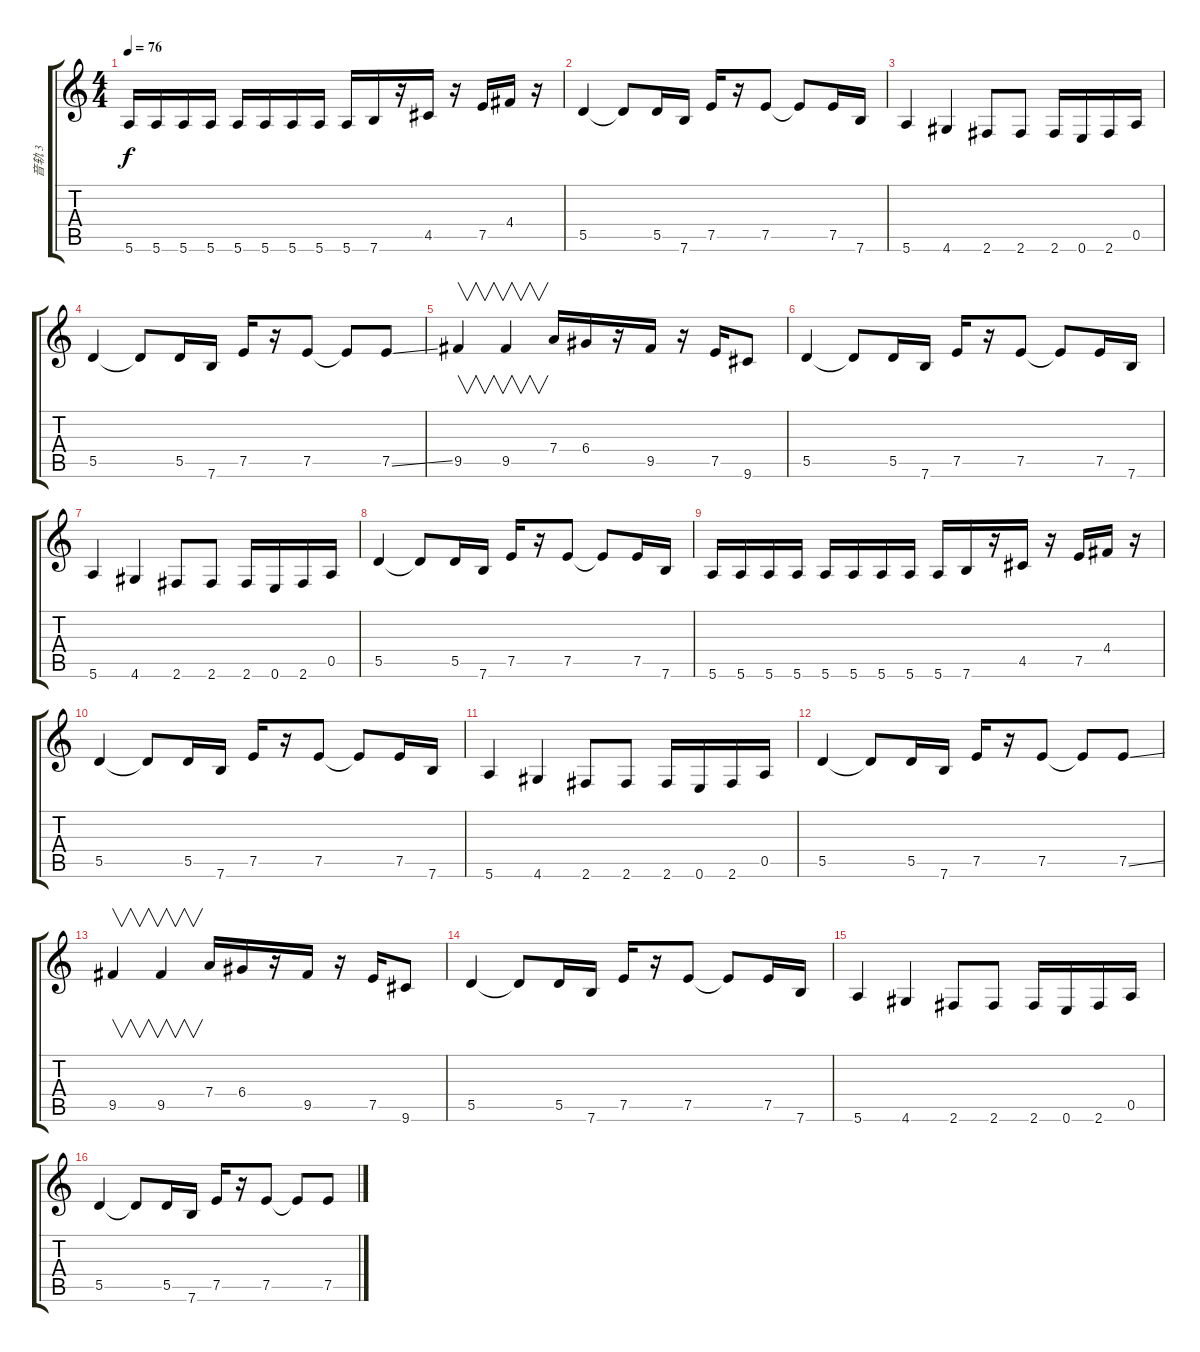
\track ("音轨 3" "音轨 3") {instrument electricbassfinger}
\staff {score tabs}
\tuning (E4 B3 G3 D3 A2 E2) {hide}
\ts (4 4)
\tempo 76
\clef g2
\ks c
5.6.16{dy f instrument electricbassfinger} 5.6.16 5.6.16 5.6.16 5.6.16 5.6.16 5.6.16 5.6.16 5.6.16 7.6.16 r.16 4.5.16 r.16 7.5.16 4.4.16 r.16 |
5.5.4 5.5{t}.8 5.5.16 7.6.16 7.5.16 r.16 7.5.8 7.5{t}.8 7.5.16 7.6.16 |
5.6.4 4.6.4 2.6.8 2.6.8 2.6.16 0.6.16 2.6.16 0.5.16 |
5.5.4 5.5{t}.8 5.5.16 7.6.16 7.5.16 r.16 7.5.8 7.5{t}.8 7.5{ss}.8 |
9.5.4{v} 9.5.4{v} 7.4.16 6.4.16 r.16 9.5.16 r.16 7.5.16 9.6.8 |
5.5.4 5.5{t}.8 5.5.16 7.6.16 7.5.16 r.16 7.5.8 7.5{t}.8 7.5.16 7.6.16 |
5.6.4 4.6.4 2.6.8 2.6.8 2.6.16 0.6.16 2.6.16 0.5.16 |
5.5.4 5.5{t}.8 5.5.16 7.6.16 7.5.16 r.16 7.5.8 7.5{t}.8 7.5.16 7.6.16 |
5.6.16 5.6.16 5.6.16 5.6.16 5.6.16 5.6.16 5.6.16 5.6.16 5.6.16 7.6.16 r.16 4.5.16 r.16 7.5.16 4.4.16 r.16 |
5.5.4 5.5{t}.8 5.5.16 7.6.16 7.5.16 r.16 7.5.8 7.5{t}.8 7.5.16 7.6.16 |
5.6.4 4.6.4 2.6.8 2.6.8 2.6.16 0.6.16 2.6.16 0.5.16 |
5.5.4 5.5{t}.8 5.5.16 7.6.16 7.5.16 r.16 7.5.8 7.5{t}.8 7.5{ss}.8 |
9.5.4{v} 9.5.4{v} 7.4.16 6.4.16 r.16 9.5.16 r.16 7.5.16 9.6.8 |
5.5.4 5.5{t}.8 5.5.16 7.6.16 7.5.16 r.16 7.5.8 7.5{t}.8 7.5.16 7.6.16 |
5.6.4 4.6.4 2.6.8 2.6.8 2.6.16 0.6.16 2.6.16 0.5.16 |
5.5.4 5.5{t}.8 5.5.16 7.6.16 7.5.16 r.16 7.5.8 7.5{t}.8 7.5{ss}.8
